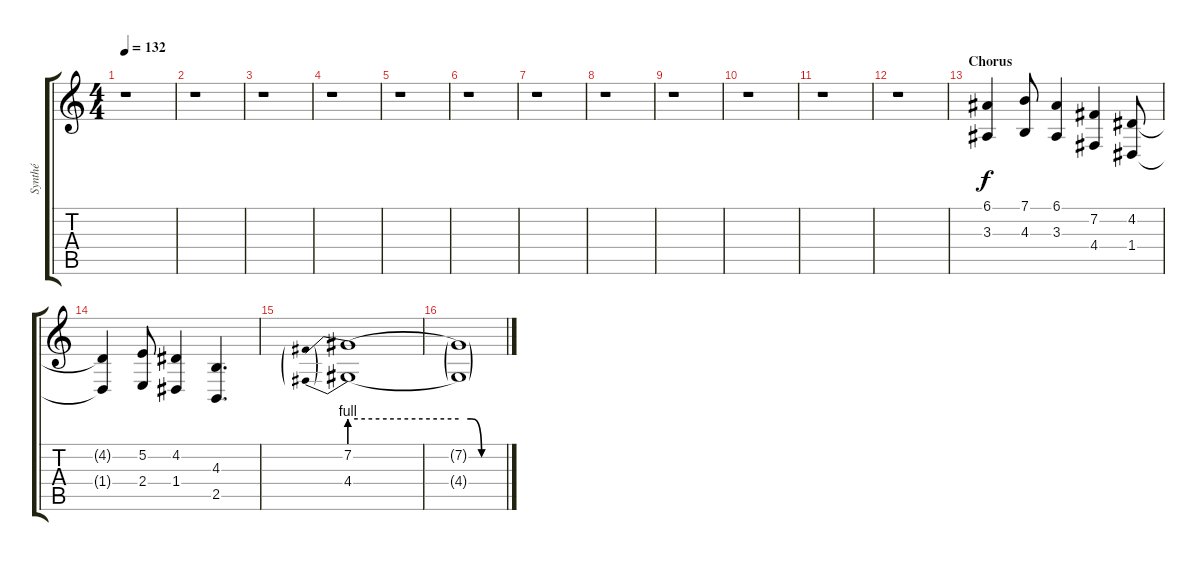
\track ("Synthé" "Synthé") {instrument tangoaccordion}
\staff {score tabs}
\tuning (E4 B3 G3 D3 A2 E2) {hide}
\ts (4 4)
\tempo 132
\clef g2
\ks c
r.1{dy f} |
r.1 |
r.1 |
r.1 |
r.1 |
r.1 |
r.1 |
r.1 |
r.1 |
r.1 |
r.1 |
r.1 |
\section ("" "Chorus")
(6.1 3.3).4 (7.1 4.3).8 (6.1 3.3).4 (7.2 4.4).4 (4.2 1.4).8 |
(4.2{t} 1.4{t}).4 (5.2 2.4).8 (4.2 1.4).4 (4.3 2.5).4{d} |
(7.2{be (prebend 0 4 60 4)} 4.4{be (prebend 0 4 60 4)}).1 |
(7.2{be (custom 0 4 15 4 30 0 60 0) t} 4.4{be (custom 0 4 15 4 30 0 60 0) t}).1
